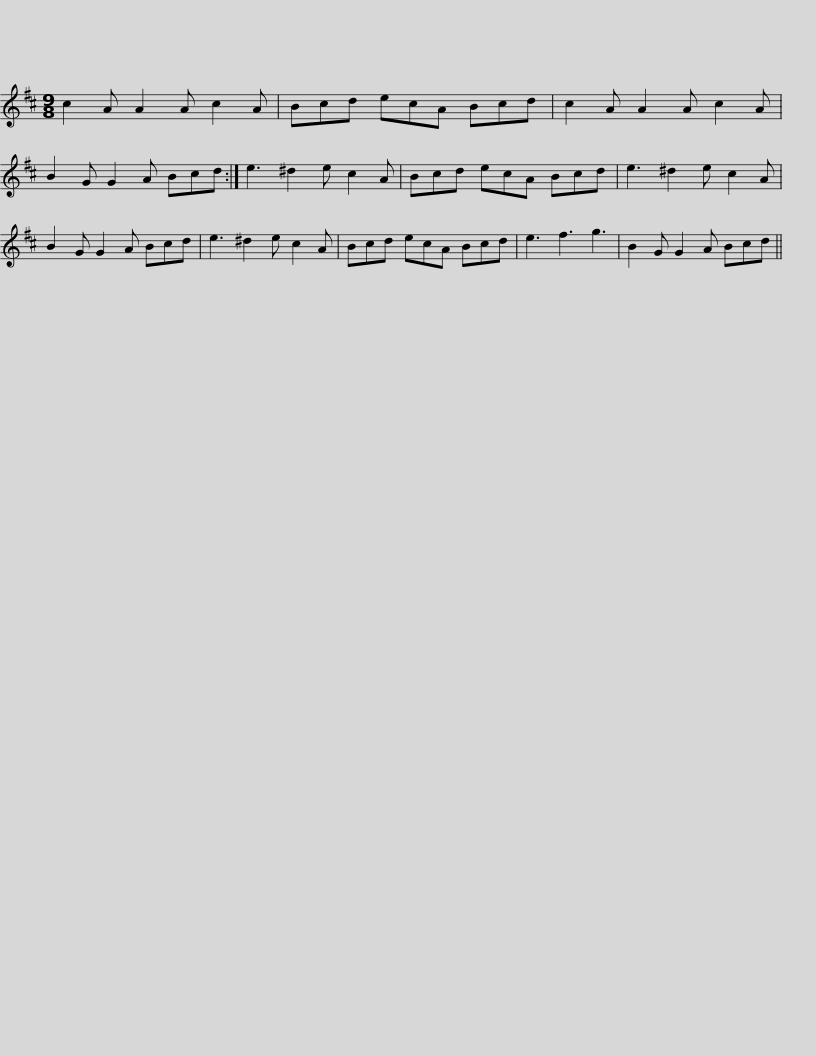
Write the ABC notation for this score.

X:1
L:1/8
M:9/8
I:linebreak $
K:D
V:1 treble
V:1
 c2 A A2 A c2 A | Bcd ecA Bcd | c2 A A2 A c2 A | B2 G G2 A Bcd :| e3 ^d2 e c2 A |$ %5
 Bcd ecA Bcd | e3 ^d2 e c2 A | B2 G G2 A Bcd | e3 ^d2 e c2 A | Bcd ecA Bcd | %10
 e3 f3 g3 |$ B2 G G2 A Bcd || %12
